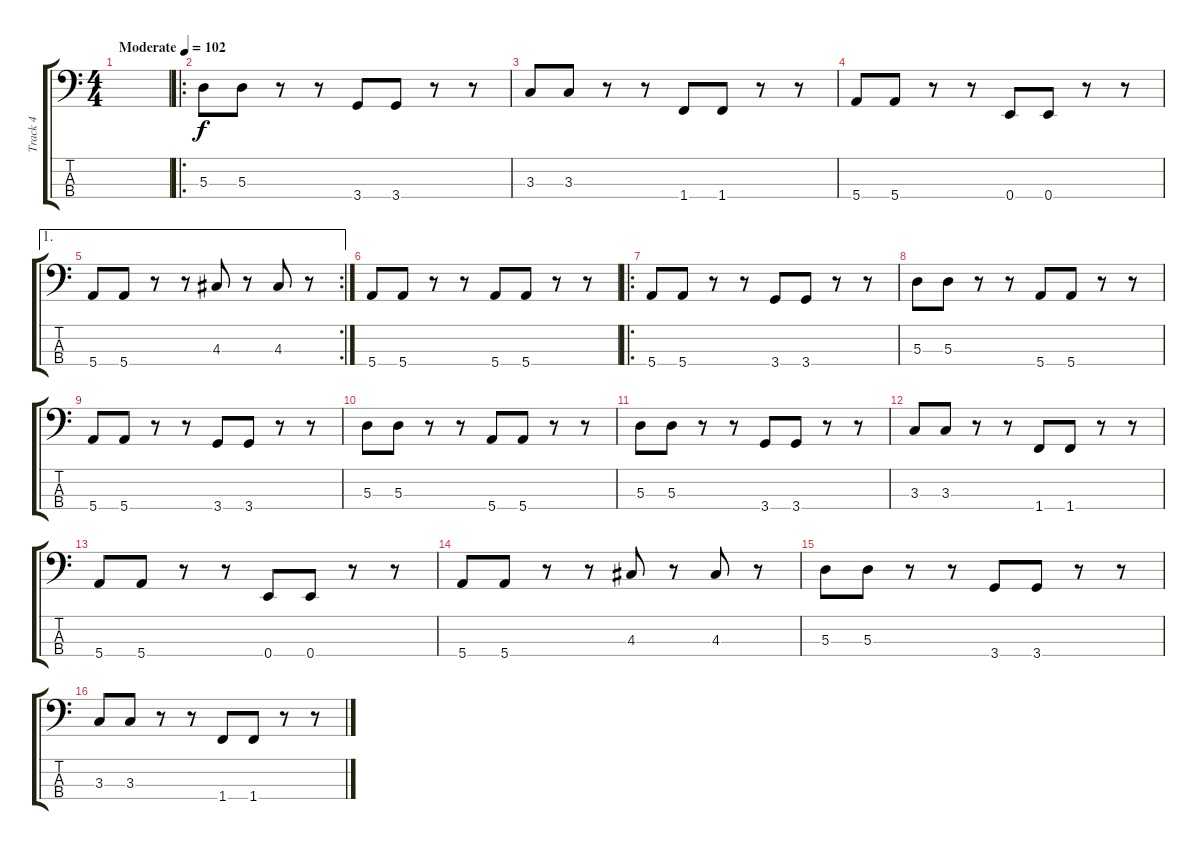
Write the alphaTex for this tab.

\track ("Track 4" "Track 4") {instrument electricbassfinger}
\staff {score tabs}
\tuning (G2 D2 A1 E1) {hide}
\ts (4 4)
\tempo (102 "Moderate")
\clef f4
\ks c
|
\ro
5.3.8 5.3.8 r.8 r.8 3.4.8 3.4.8 r.8 r.8 |
3.3.8 3.3.8 r.8 r.8 1.4.8 1.4.8 r.8 r.8 |
5.4.8 5.4.8 r.8 r.8 0.4.8 0.4.8 r.8 r.8 |
\ae 1
\rc 2
5.4.8 5.4.8 r.8 r.8 4.3.8 r.8 4.3.8 r.8 |
5.4.8 5.4.8 r.8 r.8 5.4.8 5.4.8 r.8 r.8 |
\ro
5.4.8 5.4.8 r.8 r.8 3.4.8 3.4.8 r.8 r.8 |
5.3.8 5.3.8 r.8 r.8 5.4.8 5.4.8 r.8 r.8 |
5.4.8 5.4.8 r.8 r.8 3.4.8 3.4.8 r.8 r.8 |
5.3.8 5.3.8 r.8 r.8 5.4.8 5.4.8 r.8 r.8 |
5.3.8 5.3.8 r.8 r.8 3.4.8 3.4.8 r.8 r.8 |
3.3.8 3.3.8 r.8 r.8 1.4.8 1.4.8 r.8 r.8 |
5.4.8 5.4.8 r.8 r.8 0.4.8 0.4.8 r.8 r.8 |
5.4.8 5.4.8 r.8 r.8 4.3.8 r.8 4.3.8 r.8 |
5.3.8 5.3.8 r.8 r.8 3.4.8 3.4.8 r.8 r.8 |
3.3.8 3.3.8 r.8 r.8 1.4.8 1.4.8 r.8 r.8
